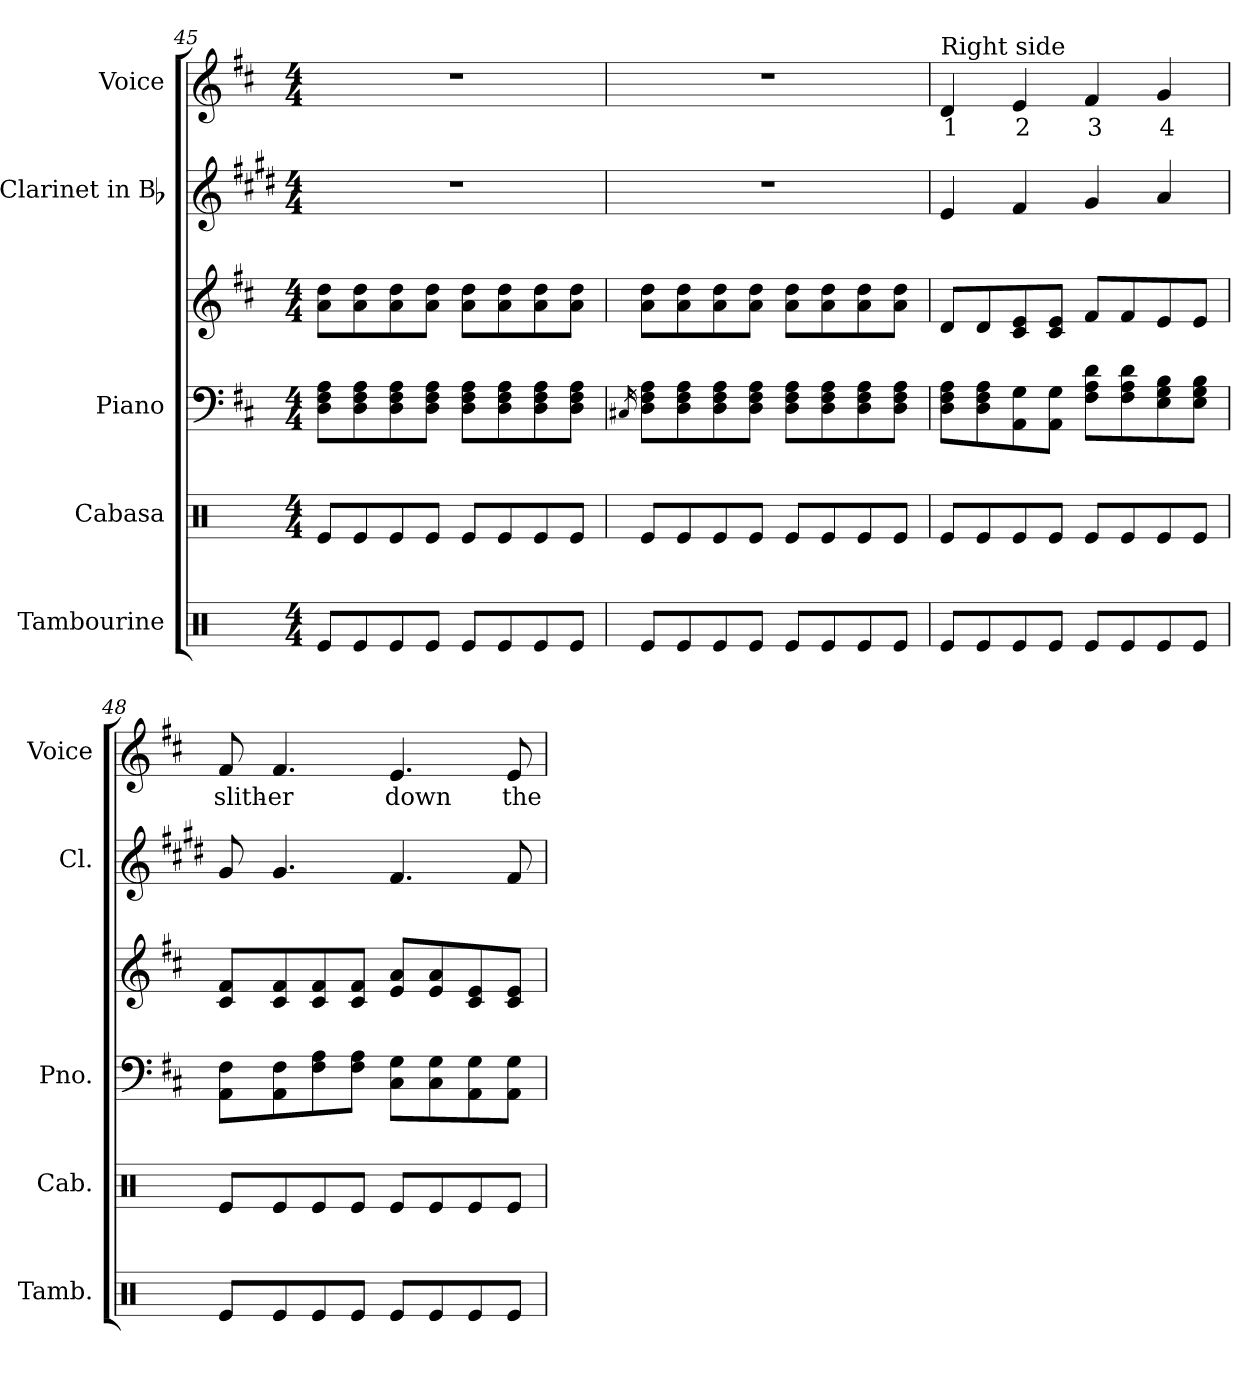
**kern	**kern	**kern	**kern	**kern	**kern	**text
*part5	*part4	*part3	*part3	*part2	*part1	*part1
*staff6	*staff5	*staff4	*staff3	*staff2	*staff1	*staff1
*I"Tambourine	*I"Cabasa	*I"Piano	*	*I"Clarinet in Bb	*I"Voice	*
*I'Tamb.	*I'Cab.	*I'Pno.	*	*I'Cl.	*I'Voice	*
*clefX	*clefX	*clefF4	*clefG2	*clefG2	*clefG2	*
*	*	*	*	*ITrd1c2	*	*
*k[]	*k[]	*k[f#c#]	*k[f#c#]	*k[f#c#]	*k[f#c#]	*
*C:	*C:	*D:	*D:	*D:	*D:	*
*M4/4	*M4/4	*M4/4	*M4/4	*M4/4	*M4/4	*
=45	=45	=45	=45	=45	=45	=45
8Rei/L	8Rei/L	8Di\ 8F#i 8AiL	8ai\ 8ddiL	1r	1r	.
8Rei/	8Rei/	8Di\ 8F#i 8Ai	8ai\ 8ddi	.	.	.
8Rei/	8Rei/	8Di\ 8F#i 8Ai	8ai\ 8ddi	.	.	.
8Rei/J	8Rei/J	8Di\ 8F#i 8AiJ	8ai\ 8ddiJ	.	.	.
8Rei/L	8Rei/L	8Di\ 8F#i 8AiL	8ai\ 8ddiL	.	.	.
8Rei/	8Rei/	8Di\ 8F#i 8Ai	8ai\ 8ddi	.	.	.
8Rei/	8Rei/	8Di\ 8F#i 8Ai	8ai\ 8ddi	.	.	.
8Rei/J	8Rei/J	8Di\ 8F#i 8AiJ	8ai\ 8ddiJ	.	.	.
=46	=46	=46	=46	=46	=46	=46
.	.	16qC#Xi/	.	.	.	.
8Rei/L	8Rei/L	8Di\ 8F#i 8AiL	8ai\ 8ddiL	1r	1r	.
8Rei/	8Rei/	8Di\ 8F#i 8Ai	8ai\ 8ddi	.	.	.
8Rei/	8Rei/	8Di\ 8F#i 8Ai	8ai\ 8ddi	.	.	.
8Rei/J	8Rei/J	8Di\ 8F#i 8AiJ	8ai\ 8ddiJ	.	.	.
8Rei/L	8Rei/L	8Di\ 8F#i 8AiL	8ai\ 8ddiL	.	.	.
8Rei/	8Rei/	8Di\ 8F#i 8Ai	8ai\ 8ddi	.	.	.
8Rei/	8Rei/	8Di\ 8F#i 8Ai	8ai\ 8ddi	.	.	.
8Rei/J	8Rei/J	8Di\ 8F#i 8AiJ	8ai\ 8ddiJ	.	.	.
=47	=47	=47	=47	=47	=47	=47
!	!	!	!	!	!LO:TX:a:t=Right side	!
!	!	!	!	!	!	!LO:LY:b:color=#000000
8Rei/L	8Rei/L	8Di\ 8F#i 8AiL	8di/L	4di/	4di/	-1
8Rei/	8Rei/	8Di\ 8F#i 8Ai	8di/	.	.	.
!	!	!	!	!	!	!LO:LY:b:color=#000000
8Rei/	8Rei/	8AAi\ 8Gi	8c#i/ 8ei	4ei/	4ei/	2
8Rei/J	8Rei/J	8AAi\ 8GiJ	8c#i/ 8eiJ	.	.	.
!	!	!	!	!	!	!LO:LY:b:color=#000000
8Rei/L	8Rei/L	8F#i\ 8Ai 8diL	8f#i/L	4f#i/	4f#i/	3
8Rei/	8Rei/	8F#i\ 8Ai 8di	8f#i/	.	.	.
!	!	!	!	!	!	!LO:LY:b:color=#000000
8Rei/	8Rei/	8Ei\ 8Gi 8Bi	8ei/	4gi/	4gi/	4
8Rei/J	8Rei/J	8Ei\ 8Gi 8BiJ	8ei/J	.	.	.
!!LO:LB:g=z
=48	=48	=48	=48	=48	=48	=48
!	!	!	!	!	!	!LO:LY:b:color=#000000
8Rei/L	8Rei/L	8AAi\ 8F#iL	8c#i/ 8f#iL	8f#i/	8f#i/	slith-
!	!	!	!	!	!	!LO:LY:b:color=#000000
8Rei/	8Rei/	8AAi\ 8F#i	8c#i/ 8f#i	4.f#i/	4.f#i/	-er
8Rei/	8Rei/	8F#i\ 8Ai	8c#i/ 8f#i	.	.	.
8Rei/J	8Rei/J	8F#i\ 8AiJ	8c#i/ 8f#iJ	.	.	.
!	!	!	!	!	!	!LO:LY:b:color=#000000
8Rei/L	8Rei/L	8C#i\ 8GiL	8ei/ 8aiL	4.ei/	4.ei/	down
8Rei/	8Rei/	8C#i\ 8Gi	8ei/ 8ai	.	.	.
8Rei/	8Rei/	8AAi\ 8Gi	8c#i/ 8ei	.	.	.
!	!	!	!	!	!	!LO:LY:b:color=#000000
8Rei/J	8Rei/J	8AAi\ 8GiJ	8c#i/ 8eiJ	8ei/	8ei/	the
=	=	=	=	=	=	=
*-	*-	*-	*-	*-	*-	*-
